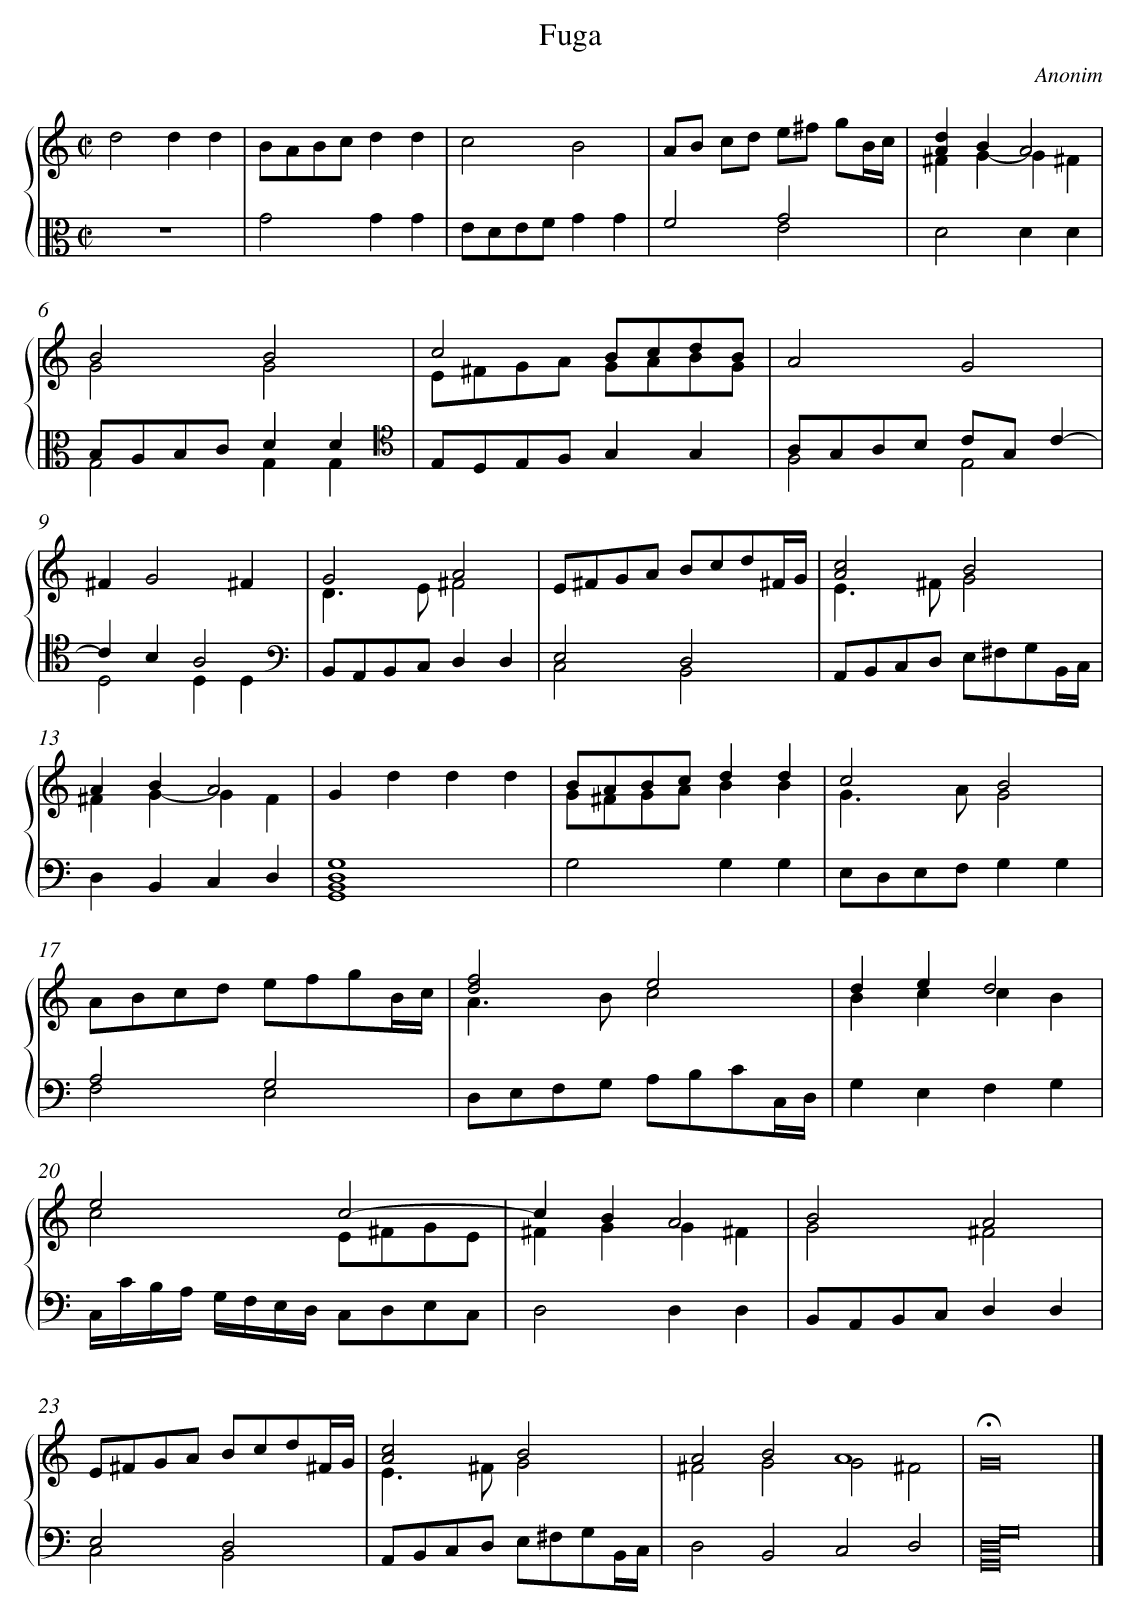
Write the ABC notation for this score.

X:1
T: Fuga
C: Anonim
L: 1/8
M: C|
%%staves {1 2}
V: 1 clef=treble
V: 2 clef=alto
K: C
[V:1] d4d2d2 |
[V:2] z8 |
[V:1] BABcd2d2 |
[V:2] G4G2G2 |
[V:1] c4B4 |
[V:2] EDEFG2G2 |
[V:1] AB cd e^f gB/c/ |
[V:2] F4G4 & x4E4 |
[V:1] [d2A2]B2A4 & ^F2G2-G2^F2 |
[V:2] D4D2D2 |
[V:1] B4B4 & G4G4 |
[V:2] B,A,B,CD2D2 & G,4G,2G,2 |
[V:1] c4BcdB & E^FGA GABG |
[V:2] [K:clef=tenor]E,D,E,F,G,2G,2 |
[V:1] A4G4 |
[V:2] A,G,A,B, CG,C2- & F,4E,4 |
[V:1] ^F2G4^F2 |
[V:2] C2B,2A,4 & D,4D,2D,2 |
[V:1] G4A4 & D2>E2^F4 |
[V:2] [K:clef=bass]B,,A,,B,,C,D,2D,2 |
[V:1] E^FGA Bcd^F/G/ |
[V:2] E,4D,4 & C,4B,,4 |
[V:1] [c4A4]B4 & E2>^F2G4 |
[V:2] A,,B,,C,D, E,^F,G,B,,/C,/ |
[V:1] A2B2A4 & ^F2G2-G2F2 |
[V:2] D,2B,,2C,2D,2 |
[V:1] G2d2d2d2 |
[V:2] [G,8D,8B,,8G,,8] |
[V:1] BABcd2d2 & G^FGAB2B2 |
[V:2] G,4G,2G,2 |
[V:1] c4B4 & G2>A2G4 |
[V:2] E,D,E,F,G,2G,2 |
[V:1] ABcd efgB/c/ & x8 |
[V:2] A,4G,4 & F,4E,4 |
[V:1] [f4d4]e4 & A2>B2c4 |
[V:2] D,E,F,G, A,B,CC,/D,/ |
[V:1] d2e2d4 & B2c2c2B2 |
[V:2] G,2E,2F,2G,2 |
[V:1] e4c4- & c4E^FGE |
[V:2] C,/C/B,/A,/ G,/F,/E,/D,/ C,D,E,C, |
[V:1] c2B2A4 & ^F2G2G2^F2 |
[V:2] D,4D,2D,2 |
[V:1] B4A4 & G4^F4 |
[V:2] B,,A,,B,,C,D,2D,2 |
[V:1] E^FGA Bcd^F/G/ |
[V:2] E,4D,4 & C,4B,,4 |
[V:1] [c4A4]B4 & E2>^F2G4 |
[V:2] A,,B,,C,D, E,^F,G,B,,/C,/ |
[V:1] A4B4 & ^F4G4 [|]
[V:2] D,4B,,4 [|]
[V:1] A8 & G4^F4 |
[V:2] C,4D,4 |
[V:1] !fermata!G16 |]
[V:2] [G,,16D,16G,16] |]
